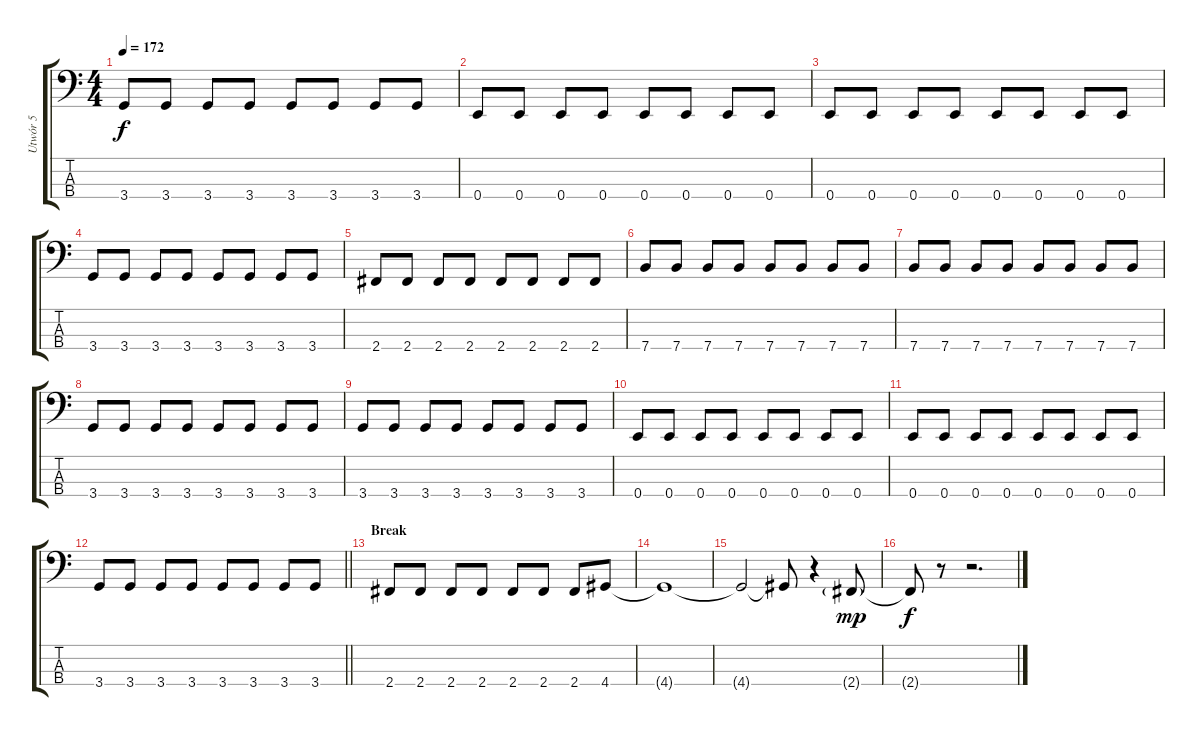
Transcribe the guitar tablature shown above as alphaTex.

\track ("Utwór 5" "Utwór 5") {instrument electricbassfinger}
\staff {score tabs}
\tuning (G2 D2 A1 E1) {hide}
\ts (4 4)
\tempo 172
\clef f4
\ks c
3.4.8{dy f} 3.4.8 3.4.8 3.4.8 3.4.8 3.4.8 3.4.8 3.4.8 |
0.4.8 0.4.8 0.4.8 0.4.8 0.4.8 0.4.8 0.4.8 0.4.8 |
0.4.8 0.4.8 0.4.8 0.4.8 0.4.8 0.4.8 0.4.8 0.4.8 |
3.4.8 3.4.8 3.4.8 3.4.8 3.4.8 3.4.8 3.4.8 3.4.8 |
2.4.8 2.4.8 2.4.8 2.4.8 2.4.8 2.4.8 2.4.8 2.4.8 |
7.4.8 7.4.8 7.4.8 7.4.8 7.4.8 7.4.8 7.4.8 7.4.8 |
7.4.8 7.4.8 7.4.8 7.4.8 7.4.8 7.4.8 7.4.8 7.4.8 |
3.4.8 3.4.8 3.4.8 3.4.8 3.4.8 3.4.8 3.4.8 3.4.8 |
3.4.8 3.4.8 3.4.8 3.4.8 3.4.8 3.4.8 3.4.8 3.4.8 |
0.4.8 0.4.8 0.4.8 0.4.8 0.4.8 0.4.8 0.4.8 0.4.8 |
0.4.8 0.4.8 0.4.8 0.4.8 0.4.8 0.4.8 0.4.8 0.4.8 |
\barLineRight lightlight
3.4.8 3.4.8 3.4.8 3.4.8 3.4.8 3.4.8 3.4.8 3.4.8 |
\section ("" "Break")
2.4.8 2.4.8 2.4.8 2.4.8 2.4.8 2.4.8 2.4.8 4.4.8 |
4.4{t}.1 |
4.4{t}.2 4.4{t}.8 r.4 2.4{g}.8{dy mp} |
2.4{t}.8{dy f} r.8 r.2{d}
